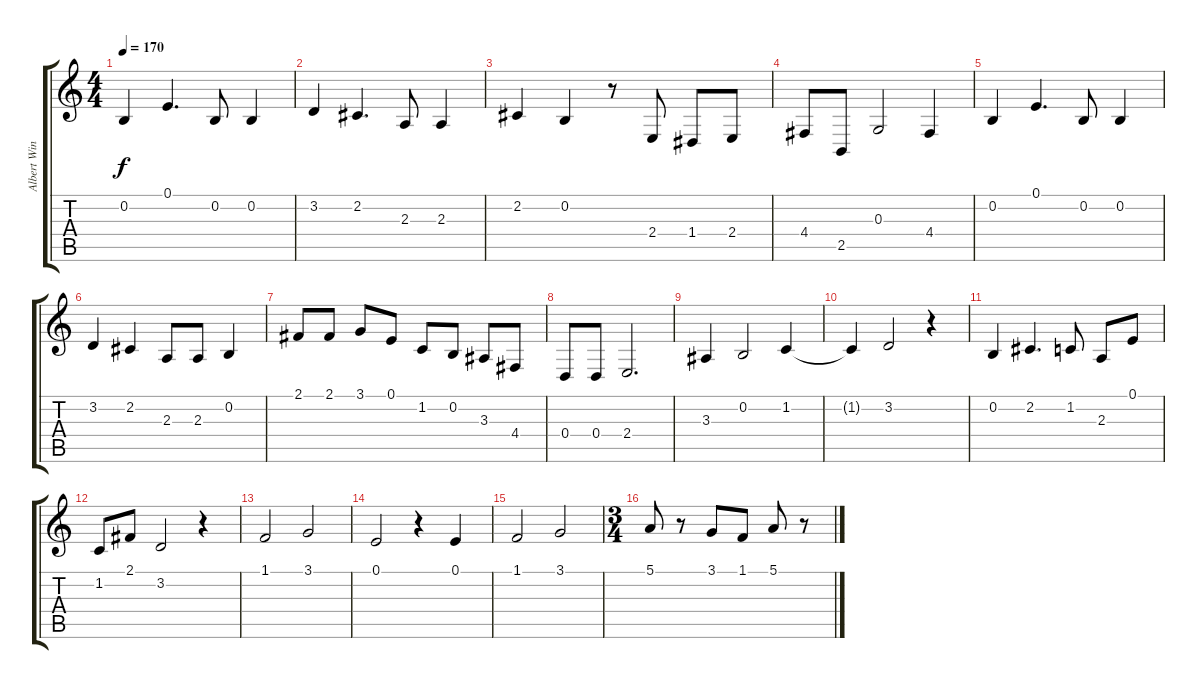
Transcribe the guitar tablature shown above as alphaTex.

\track ("Albert Wing - Tenor Sax" "Albert Win") {instrument tenorsax}
\staff {score tabs}
\tuning (E4 B3 G3 D3 A2 E2) {hide}
\ts (4 4)
\tempo 170
\clef g2
\ks c
0.2.4{dy f} 0.1.4{d} 0.2.8 0.2.4 |
3.2.4 2.2.4{d} 2.3.8 2.3.4 |
2.2.4 0.2.4 r.8 2.4.8 1.4.8 2.4.8 |
4.4.8 2.5.8 0.3.2 4.4.4 |
0.2.4 0.1.4{d} 0.2.8 0.2.4 |
3.2.4 2.2.4 2.3.8 2.3.8 0.2.4 |
2.1.8 2.1.8 3.1.8 0.1.8 1.2.8 0.2.8 3.3.8 4.4.8 |
0.4.8 0.4.8 2.4.2{d} |
3.3.4 0.2.2 1.2.4 |
1.2{t}.4 3.2.2 r.4 |
0.2.4 2.2.4{d} 1.2.8 2.3.8 0.1.8 |
1.2.8 2.1.8 3.2.2 r.4 |
1.1.2 3.1.2 |
0.1.2 r.4 0.1.4 |
1.1.2 3.1.2 |
\ts (3 4)
5.1.8 r.8 3.1.8 1.1.8 5.1.8 r.8
